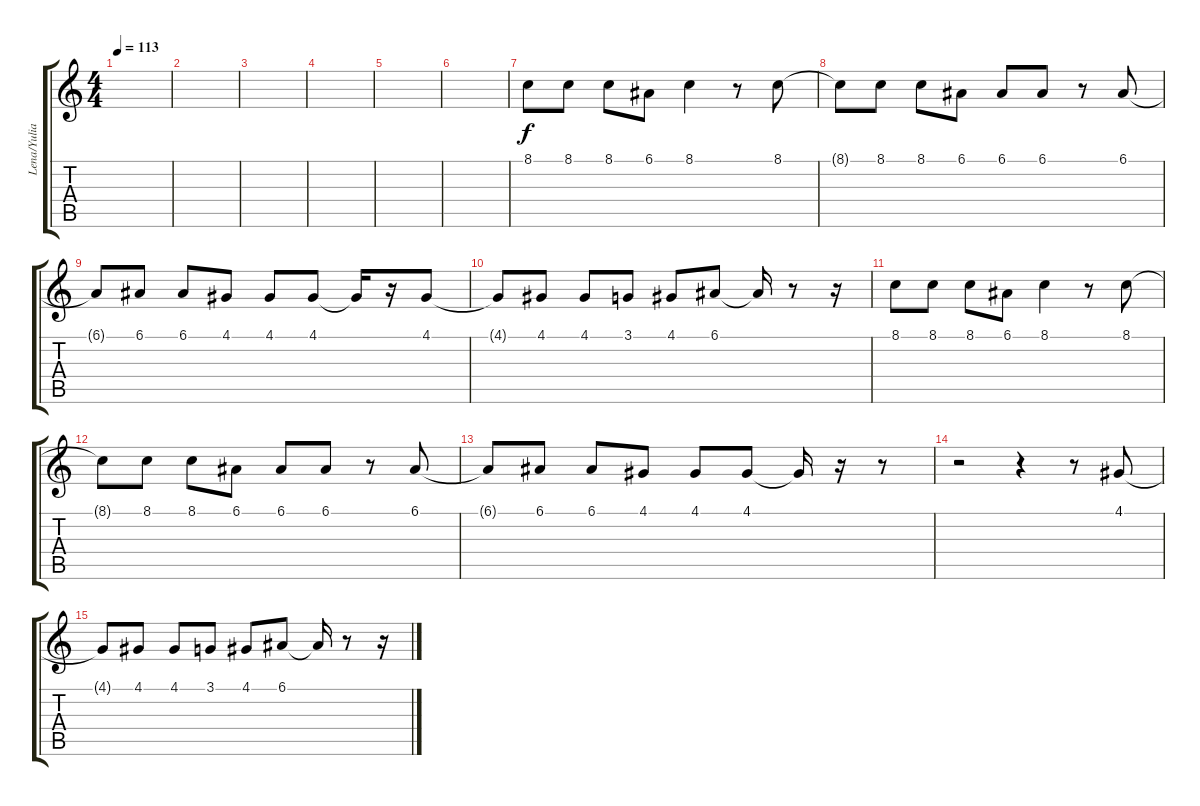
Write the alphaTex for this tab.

\track ("Lena/Yulia" "Lena/Yulia") {instrument altosax}
\staff {score tabs}
\tuning (E4 B3 G3 D3 A2 E2) {hide}
\ts (4 4)
\tempo 113
\clef g2
\ks c
|
|
|
|
|
|
8.1.8 8.1.8 8.1.8 6.1.8 8.1.4 r.8 8.1.8 |
8.1{t}.8 8.1.8 8.1.8 6.1.8 6.1.8 6.1.8 r.8 6.1.8 |
6.1{t}.8 6.1.8 6.1.8 4.1.8 4.1.8 4.1.8 4.1{t}.16 r.16 4.1.8 |
4.1{t}.8 4.1.8 4.1.8 3.1.8 4.1.8 6.1.8 6.1{t}.16 r.8 r.16 |
8.1.8 8.1.8 8.1.8 6.1.8 8.1.4 r.8 8.1.8 |
8.1{t}.8 8.1.8 8.1.8 6.1.8 6.1.8 6.1.8 r.8 6.1.8 |
6.1{t}.8 6.1.8 6.1.8 4.1.8 4.1.8 4.1.8 4.1{t}.16 r.16 r.8 |
r.2 r.4 r.8 4.1.8 |
4.1{t}.8 4.1.8 4.1.8 3.1.8 4.1.8 6.1.8 6.1{t}.16 r.8 r.16
